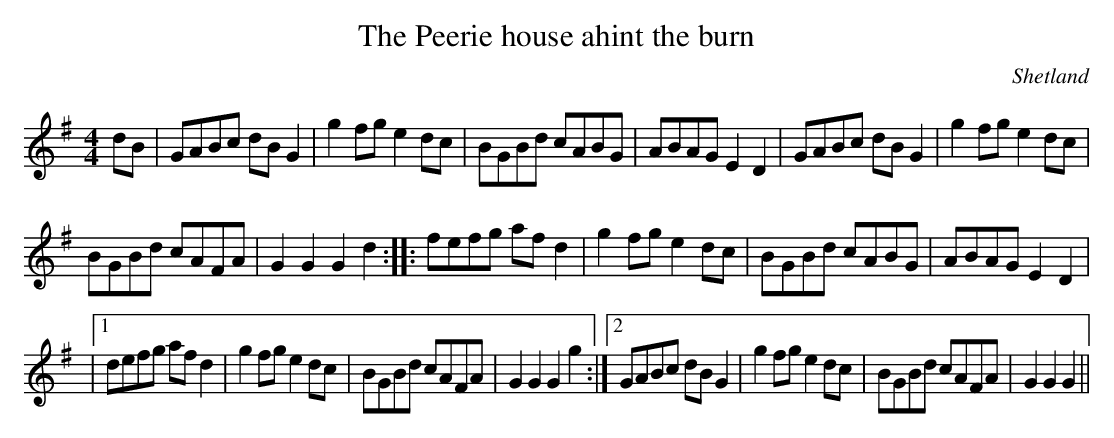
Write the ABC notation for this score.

X:1
T:Peerie house ahint the burn, The
O:Shetland
M:4/4
K:G
dB|\
GABc dBG2|g2fg e2dc|BGBd cABG|ABAG E2D2|\
GABc dBG2|g2fg e2dc|
BGBd cAFA|G2G2 G2d2::\
fefg afd2|g2fg e2dc|\
BGBd cABG|ABAG E2D2|
|1 defg afd2|g2fg e2dc|BGBd cAFA|G2G2 G2g2\
:|2 GABc dBG2|g2fg e2dc|BGBd cAFA|G2G2 G2||
